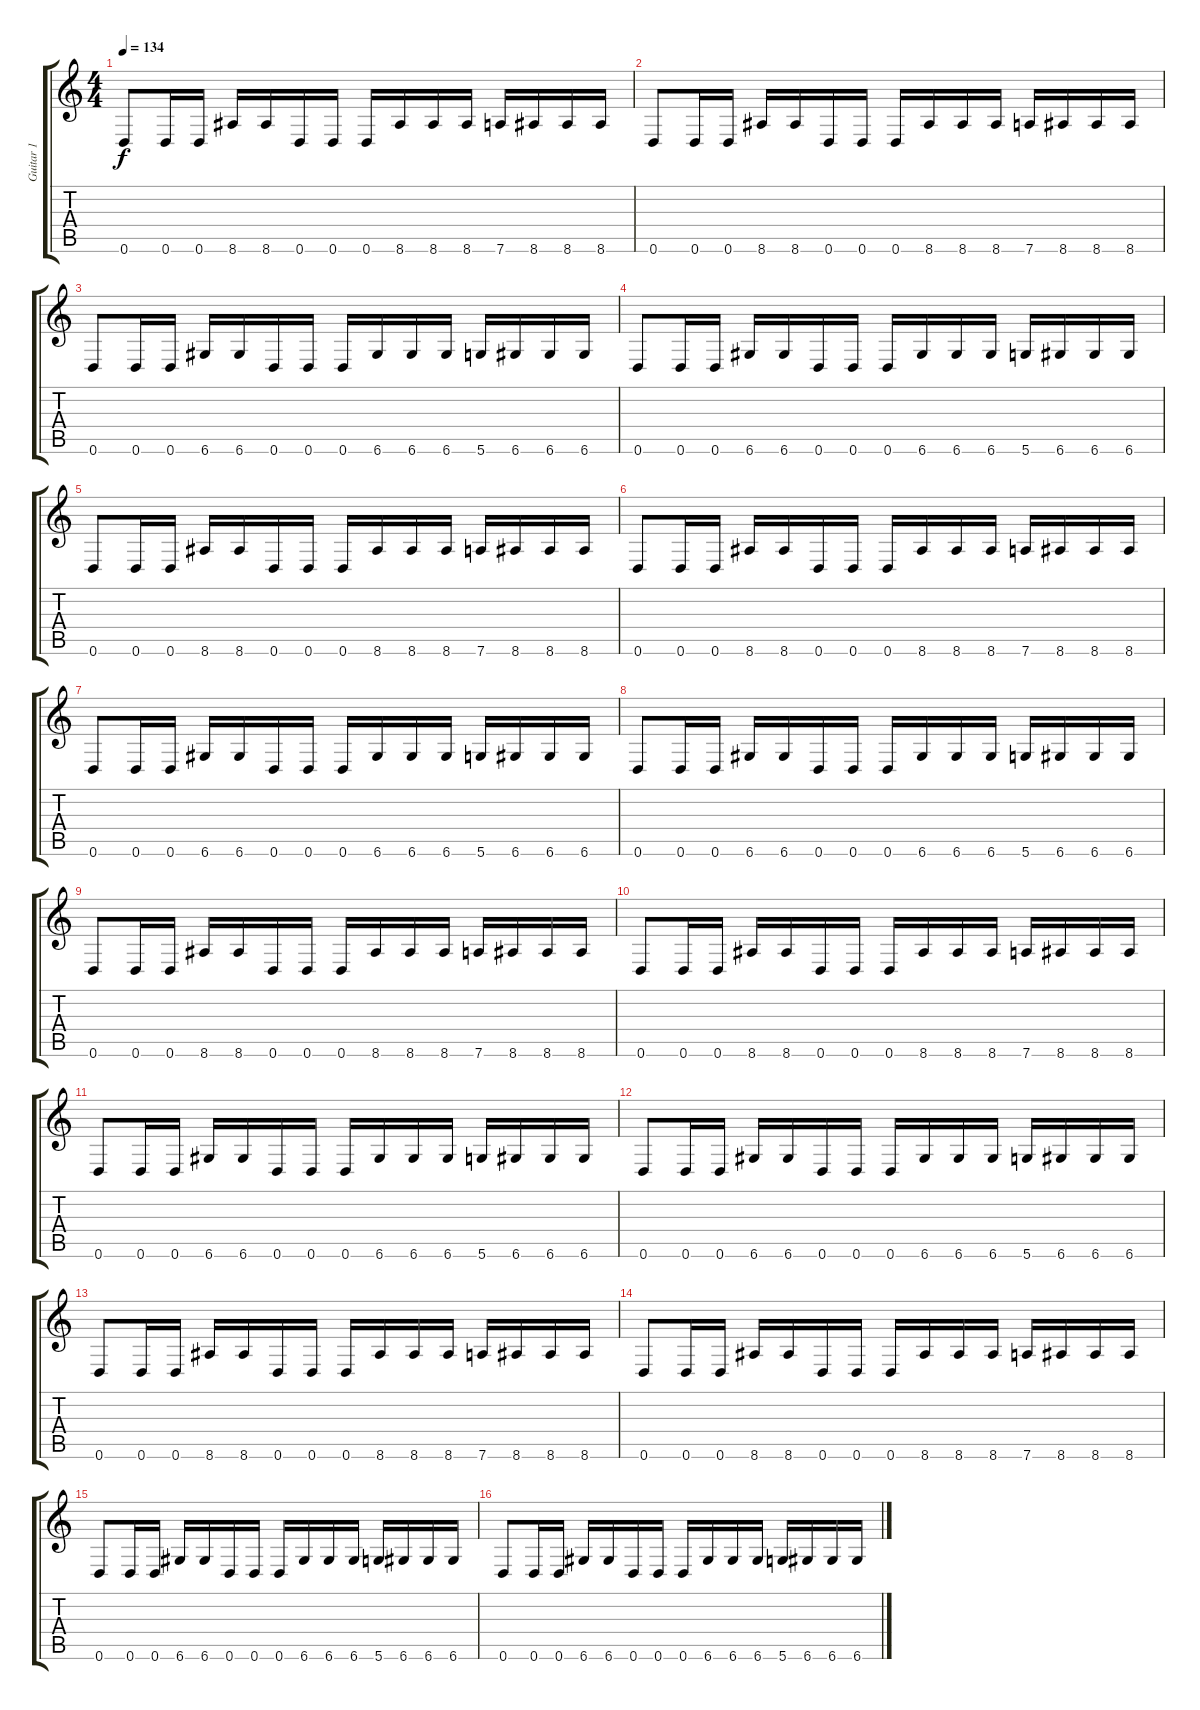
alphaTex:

\track ("Guitar 1" "Guitar 1") {instrument distortionguitar}
\staff {score tabs}
\tuning (E4 B3 G3 D3 A2 D2) {hide}
\ts (4 4)
\tempo 134
\clef g2
\ks c
0.6.8{dy f} 0.6.16 0.6.16 8.6.16 8.6.16 0.6.16 0.6.16 0.6.16 8.6.16 8.6.16 8.6.16 7.6.16 8.6.16 8.6.16 8.6.16 |
0.6.8 0.6.16 0.6.16 8.6.16 8.6.16 0.6.16 0.6.16 0.6.16 8.6.16 8.6.16 8.6.16 7.6.16 8.6.16 8.6.16 8.6.16 |
0.6.8 0.6.16 0.6.16 6.6.16 6.6.16 0.6.16 0.6.16 0.6.16 6.6.16 6.6.16 6.6.16 5.6.16 6.6.16 6.6.16 6.6.16 |
0.6.8 0.6.16 0.6.16 6.6.16 6.6.16 0.6.16 0.6.16 0.6.16 6.6.16 6.6.16 6.6.16 5.6.16 6.6.16 6.6.16 6.6.16 |
0.6.8 0.6.16 0.6.16 8.6.16 8.6.16 0.6.16 0.6.16 0.6.16 8.6.16 8.6.16 8.6.16 7.6.16 8.6.16 8.6.16 8.6.16 |
0.6.8 0.6.16 0.6.16 8.6.16 8.6.16 0.6.16 0.6.16 0.6.16 8.6.16 8.6.16 8.6.16 7.6.16 8.6.16 8.6.16 8.6.16 |
0.6.8 0.6.16 0.6.16 6.6.16 6.6.16 0.6.16 0.6.16 0.6.16 6.6.16 6.6.16 6.6.16 5.6.16 6.6.16 6.6.16 6.6.16 |
0.6.8 0.6.16 0.6.16 6.6.16 6.6.16 0.6.16 0.6.16 0.6.16 6.6.16 6.6.16 6.6.16 5.6.16 6.6.16 6.6.16 6.6.16 |
0.6.8 0.6.16 0.6.16 8.6.16 8.6.16 0.6.16 0.6.16 0.6.16 8.6.16 8.6.16 8.6.16 7.6.16 8.6.16 8.6.16 8.6.16 |
0.6.8 0.6.16 0.6.16 8.6.16 8.6.16 0.6.16 0.6.16 0.6.16 8.6.16 8.6.16 8.6.16 7.6.16 8.6.16 8.6.16 8.6.16 |
0.6.8 0.6.16 0.6.16 6.6.16 6.6.16 0.6.16 0.6.16 0.6.16 6.6.16 6.6.16 6.6.16 5.6.16 6.6.16 6.6.16 6.6.16 |
0.6.8 0.6.16 0.6.16 6.6.16 6.6.16 0.6.16 0.6.16 0.6.16 6.6.16 6.6.16 6.6.16 5.6.16 6.6.16 6.6.16 6.6.16 |
0.6.8 0.6.16 0.6.16 8.6.16 8.6.16 0.6.16 0.6.16 0.6.16 8.6.16 8.6.16 8.6.16 7.6.16 8.6.16 8.6.16 8.6.16 |
0.6.8 0.6.16 0.6.16 8.6.16 8.6.16 0.6.16 0.6.16 0.6.16 8.6.16 8.6.16 8.6.16 7.6.16 8.6.16 8.6.16 8.6.16 |
0.6.8 0.6.16 0.6.16 6.6.16 6.6.16 0.6.16 0.6.16 0.6.16 6.6.16 6.6.16 6.6.16 5.6.16 6.6.16 6.6.16 6.6.16 |
0.6.8 0.6.16 0.6.16 6.6.16 6.6.16 0.6.16 0.6.16 0.6.16 6.6.16 6.6.16 6.6.16 5.6.16 6.6.16 6.6.16 6.6.16
